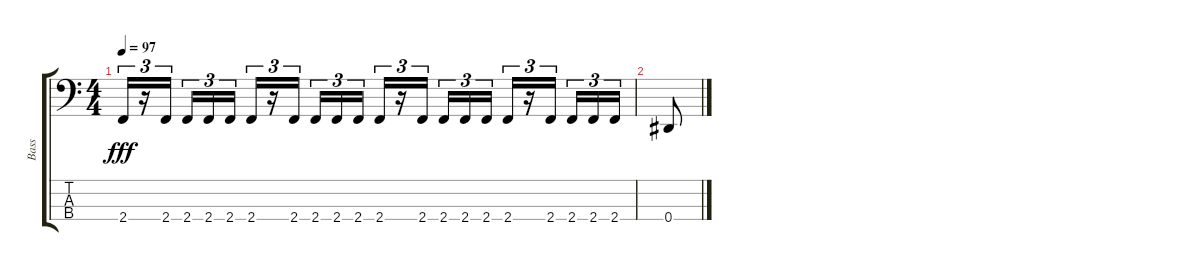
\track ("Bass" "Bass") {instrument electricbassfinger}
\staff {score tabs}
\tuning (Gb2 Db2 Ab1 Eb1) {hide}
\ts (4 4)
\tempo 97
\clef f4
\ks c
2.4.16{tu (3 2) dy fff} r.16{tu (3 2)} 2.4.16{tu (3 2)} 2.4.16{tu (3 2)} 2.4.16{tu (3 2)} 2.4.16{tu (3 2)} 2.4.16{tu (3 2)} r.16{tu (3 2)} 2.4.16{tu (3 2)} 2.4.16{tu (3 2)} 2.4.16{tu (3 2)} 2.4.16{tu (3 2)} 2.4.16{tu (3 2)} r.16{tu (3 2)} 2.4.16{tu (3 2)} 2.4.16{tu (3 2)} 2.4.16{tu (3 2)} 2.4.16{tu (3 2)} 2.4.16{tu (3 2)} r.16{tu (3 2)} 2.4.16{tu (3 2)} 2.4.16{tu (3 2)} 2.4.16{tu (3 2)} 2.4.16{tu (3 2)} |
0.4.8
